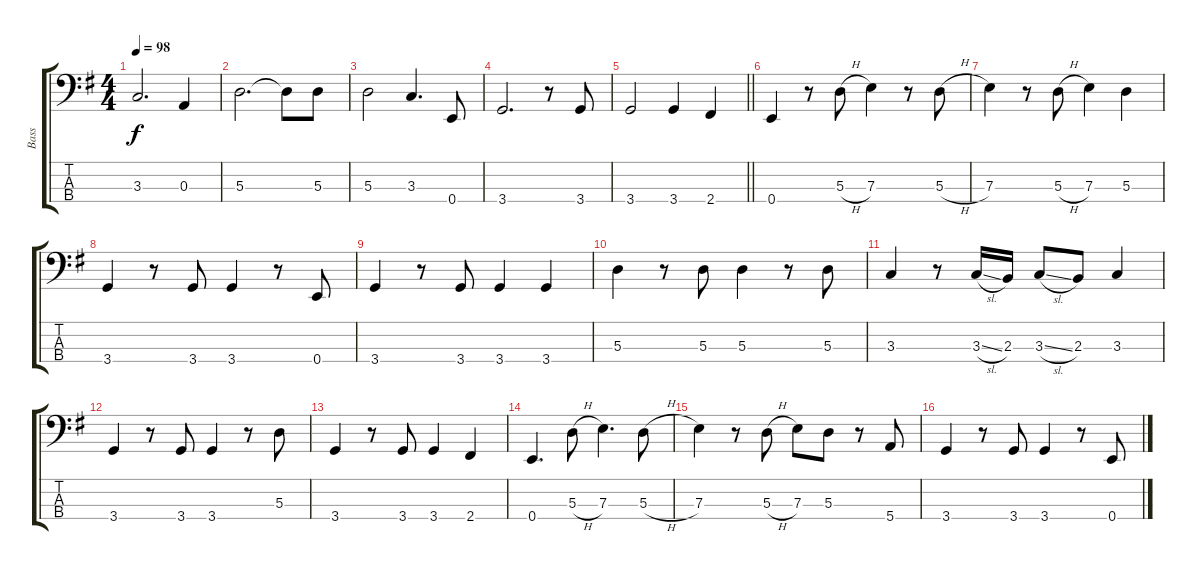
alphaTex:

\track ("Bass" "Bass") {instrument electricbassfinger}
\staff {score tabs}
\tuning (G2 D2 A1 E1) {hide}
\ts (4 4)
\tempo 98
\clef f4
\ks g
3.3.2{d dy f} 0.3.4 |
5.3.2{d} 5.3{t}.8 5.3.8 |
5.3.2 3.3.4{d} 0.4.8 |
3.4.2{d} r.8 3.4.8 |
\barLineRight lightlight
3.4.2 3.4.4 2.4.4 |
0.4.4 r.8 5.3{h}.8 7.3.4 r.8 5.3{h}.8 |
7.3.4 r.8 5.3{h}.8 7.3.4 5.3.4 |
3.4.4 r.8 3.4.8 3.4.4 r.8 0.4.8 |
3.4.4 r.8 3.4.8 3.4.4 3.4.4 |
5.3.4 r.8 5.3.8 5.3.4 r.8 5.3.8 |
3.3.4 r.8 3.3{sl}.16 2.3.16 3.3{sl}.8 2.3.8 3.3.4 |
3.4.4 r.8 3.4.8 3.4.4 r.8 5.3.8 |
3.4.4 r.8 3.4.8 3.4.4 2.4.4 |
0.4.4{d} 5.3{h}.8 7.3.4{d} 5.3{h}.8 |
7.3.4 r.8 5.3{h}.8 7.3.8 5.3.8 r.8 5.4.8 |
3.4.4 r.8 3.4.8 3.4.4 r.8 0.4.8
